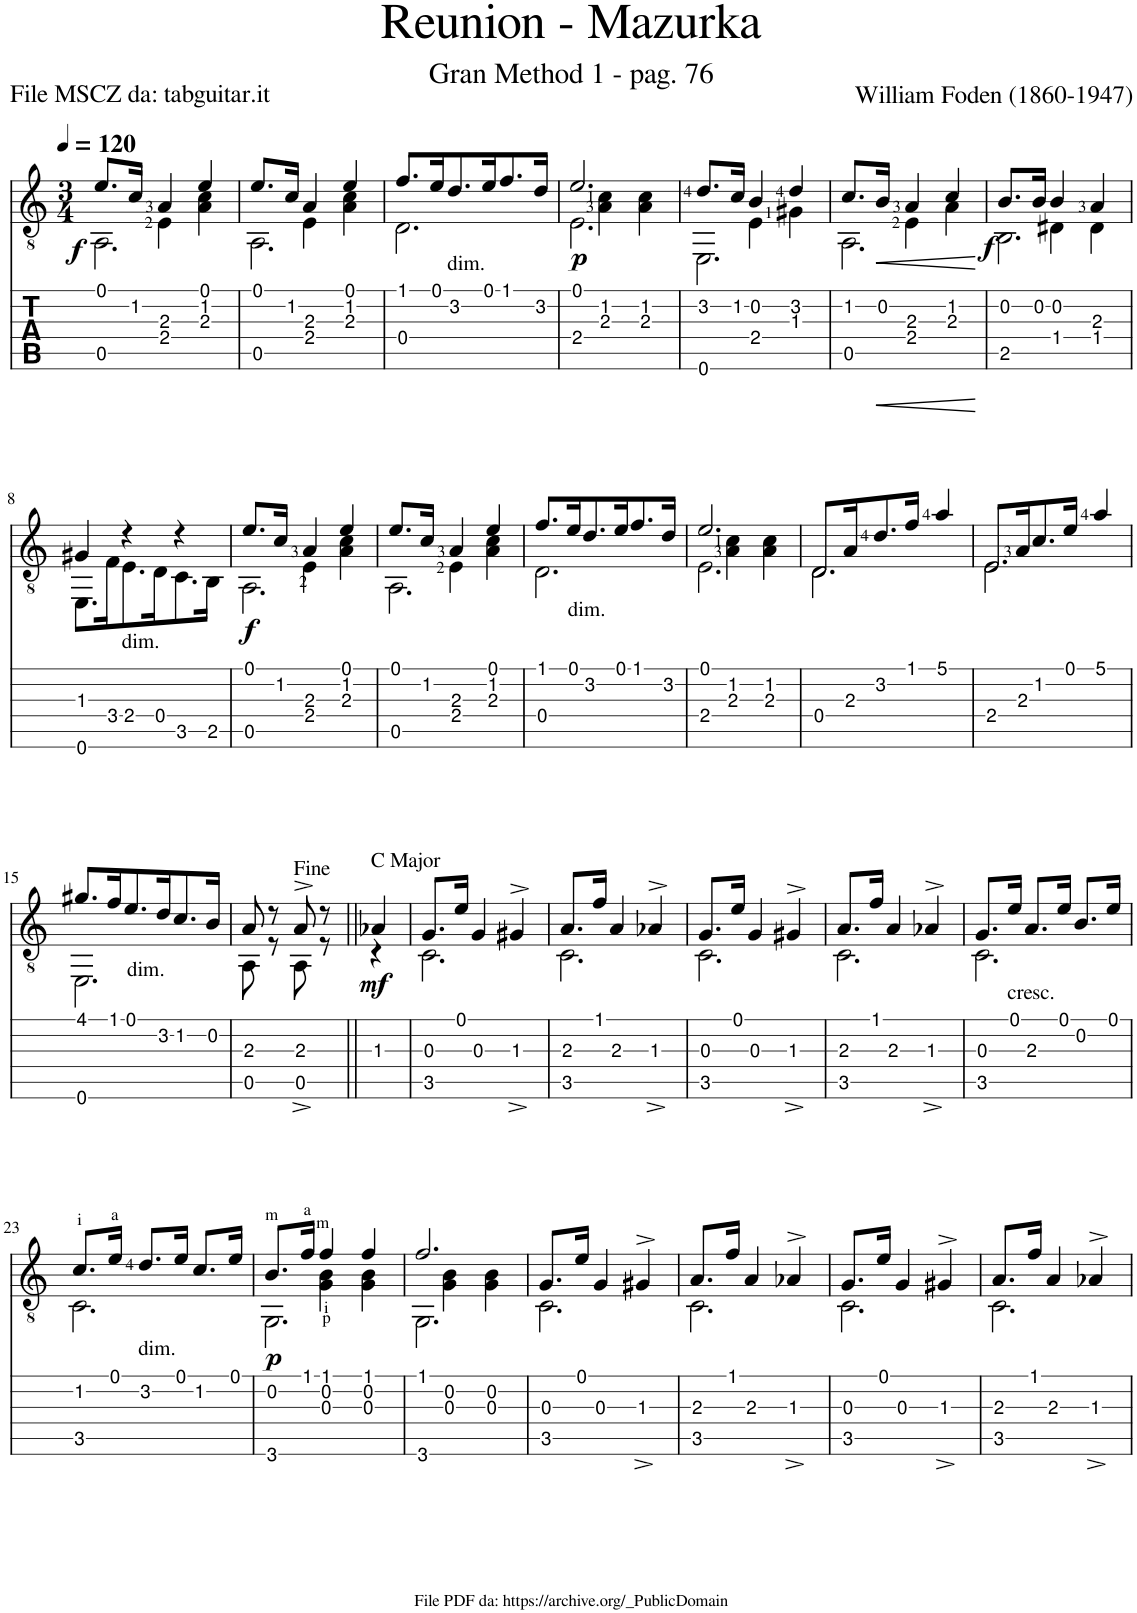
**kern	**kern	**dynam
*part1	*part1	*part1
*staff2	*staff1	*staff1/2
*I"Guitar	*	*
*I'Guit.	*	*
*stria6	*	*
*	*clefGv2	*
*k[]	*k[]	*
*M3/4	*M3/4	*
*MM120	*MM120	*
=1	=1	=1
*^	*^	*
*	*^	*	*^	*
!	!	!	!	!	!	!LO:DY:b
8.eL	4ryy	2.AA	8.e/L	4ryy	2.AA\	f
16cJk	.	.	16c/Jk	.	.	.
4A	4E	.	4A/	4E\	.	.
4e	4A 4c	.	4e/	4A\ 4c\	.	.
=2	=2	=2	=2	=2	=2	=2
8.eL	4ryy	2.AA	8.e/L	4ryy	2.AA\	.
16cJk	.	.	16c/Jk	.	.	.
4A	4E	.	4A/	4E\	.	.
4e	4A 4c	.	4e/	4A\ 4c\	.	.
*	*v	*v	*	*	*	*
*	*	*	*v	*v	*
=3	=3	=3	=3	=3
8.fL	2.D	8.f/L	2.D\	.
16eJk	.	16e/K	.	.
!LO:TX:a:t=dim.	!	!	!	!
8.dL	.	8.d/	.	.
16eJk	.	16e/K	.	.
8.fL	.	8.f/	.	.
16dJk	.	16d/Jk	.	.
=4	=4	=4	=4	=4
*	*^	*	*^	*
!	!	!	!	!	!	!LO:DY:b
2.e	4ryy	2.E	2.e/	4ryy	2.E\	p
.	4A 4c	.	.	4A\ 4c\	.	.
.	4A 4c	.	.	4A\ 4c\	.	.
=5	=5	=5	=5	=5	=5	=5
8.dL	4ryy	2.EE	8.d/L	4ryy	2.EE\	.
16cJk	.	.	16c/Jk	.	.	.
4B	4E	.	4B/	4E\	.	.
4d	4G#	.	4d/	4G#X\	.	.
=6	=6	=6	=6	=6	=6	=6
8.cL	4ryy	2.AA	8.c/L	4ryy	2.AA\	.
!	!	!	!	!	!	!LO:HP:b
16BJk	.	.	16B/Jk	.	.	<
4A	4E	.	4A/	4E\	.	.
4c	4A	.	4c/	4A\	.	.
*v	*v	*v	*	*	*	*
*	*v	*v	*v	*
.	.	[
=7	=7	=7
*^	*^	*
*	*^	*	*^	*
!	!	!	!	!	!	!LO:DY:b
8.BL	4ryy	2.BB	8.B/L	4ryy	2.BB\	f
16BJk	.	.	16B/Jk	.	.	.
4B	4D#	.	4B/	4D#X\	.	.
4A	4D#	.	4A/	4D#\	.	.
*	*v	*v	*	*	*	*
*	*	*	*v	*v	*
!!LO:LB:g=z
=8	=8	=8	=8	=8
4G#	8.EEL	4G#X/	8.EE\L	.
.	16FJk	.	16F\K	.
!LO:TX:a:t=dim.	!	!	!	!
4r	8.EL	4r	8.E\	.
.	16DJk	.	16D\K	.
4r	8.CL	4r	8.C\	.
.	16BBJk	.	16BB\Jk	.
=9	=9	=9	=9	=9
*	*^	*	*^	*
!	!	!	!	!	!	!LO:DY:b
8.eL	4ryy	2.AA	8.e/L	4ryy	2.AA\	f
16cJk	.	.	16c/Jk	.	.	.
4A	4E	.	4A/	4E\	.	.
4e	4A 4c	.	4e/	4A\ 4c\	.	.
=10	=10	=10	=10	=10	=10	=10
8.eL	4ryy	2.AA	8.e/L	4ryy	2.AA\	.
16cJk	.	.	16c/Jk	.	.	.
4A	4E	.	4A/	4E\	.	.
4e	4A 4c	.	4e/	4A\ 4c\	.	.
*	*v	*v	*	*	*	*
*	*	*	*v	*v	*
=11	=11	=11	=11	=11
8.fL	2.D	8.f/L	2.D\	.
!LO:TX:a:t=dim.	!	!	!	!
16eJk	.	16e/K	.	.
8.dL	.	8.d/	.	.
16eJk	.	16e/K	.	.
8.fL	.	8.f/	.	.
16dJk	.	16d/Jk	.	.
=12	=12	=12	=12	=12
*	*^	*	*^	*
2.e	4ryy	2.E	2.e/	4ryy	2.E\	.
.	4A 4c	.	.	4A\ 4c\	.	.
.	4A 4c	.	.	4A\ 4c\	.	.
*	*v	*v	*	*	*	*
*	*	*	*v	*v	*
=13	=13	=13	=13	=13
!	!	!LO:N:head=open	!	!
8.DL	2.D	8.D/L	2.D\	.
16AJk	.	16A/K	.	.
8.dL	.	8.d/	.	.
16fJk	.	16f/Jk	.	.
4a	.	4a/	.	.
=14	=14	=14	=14	=14
!LO:N:head=open	!	!LO:N:head=open	!	!
8.EL	2.E	8.E/L	2.E\	.
16AJk	.	16A/K	.	.
8.cL	.	8.c/	.	.
16eJk	.	16e/Jk	.	.
4a	.	4a/	.	.
!!LO:LB:g=z	!!
=15	=15	=15	=15	=15
8.g#L	2.EE	8.g#X/L	2.EE\	.
16fJk	.	16f/K	.	.
!LO:TX:a:t=dim.	!	!	!	!
8.eL	.	8.e/	.	.
16dJk	.	16d/K	.	.
8.cL	.	8.c/	.	.
16BJk	.	16B/Jk	.	.
=16	=16	=16	=16	=16
8A	8AA	8A/	8AA\	.
8r	8r	8r	8r	.
8A^	8AA	8A^/	8AA\	.
8r	8r	8r	8r	.
=17||	=17||	=17||	=17||	=17||
!	!	!LO:TX:a:t=C Major	!	!
!	!	!	!	!LO:DY:b
4A-	4r	4A-X/	4r	mf
=18	=18	=18	=18	=18
8.GL	2.C	8.G/L	2.C\	.
16eJk	.	16e/Jk	.	.
4G	.	4G/	.	.
4G#^	.	4G#X^/	.	.
=19	=19	=19	=19	=19
8.AL	2.C	8.A/L	2.C\	.
16fJk	.	16f/Jk	.	.
4A	.	4A/	.	.
4A-^	.	4A-X^/	.	.
=20	=20	=20	=20	=20
8.GL	2.C	8.G/L	2.C\	.
16eJk	.	16e/Jk	.	.
4G	.	4G/	.	.
4G#X^	.	4G#X^/	.	.
=21	=21	=21	=21	=21
8.AL	2.C	8.A/L	2.C\	.
16fJk	.	16f/Jk	.	.
4A	.	4A/	.	.
4A-X^	.	4A-X^/	.	.
=22	=22	=22	=22	=22
8.GL	2.C	8.G/L	2.C\	.
!LO:TX:a:t=cresc.	!	!	!	!
16eJk	.	16e/Jk	.	.
8.AL	.	8.A/L	.	.
16eJk	.	16e/Jk	.	.
8.BL	.	8.B/L	.	.
16eJk	.	16e/Jk	.	.
!!LO:LB:g=z	!!
=23	=23	=23	=23	=23
8.cL	2.C	8.c/L	2.C\	.
16eJk	.	16e/Jk	.	.
!LO:TX:a:t=dim.	!	!	!	!
8.dL	.	8.d/L	.	.
16eJk	.	16e/Jk	.	.
8.cL	.	8.c/L	.	.
16eJk	.	16e/Jk	.	.
=24	=24	=24	=24	=24
*	*^	*	*^	*
!	!	!	!	!	!	!LO:DY:b
8.BL	4ryy	2.GG	8.B/L	4ryy	2.GG\	p
16fJk	.	.	16f/Jk	.	.	.
4f	4G 4B	.	4f/	4G\ 4B\	.	.
4f	4G 4B	.	4f/	4G\ 4B\	.	.
=25	=25	=25	=25	=25	=25	=25
2.f	4ryy	2.GG	2.f/	4ryy	2.GG\	.
.	4G 4B	.	.	4G\ 4B\	.	.
.	4G 4B	.	.	4G\ 4B\	.	.
*	*v	*v	*	*	*	*
*	*	*	*v	*v	*
=26	=26	=26	=26	=26
8.GL	2.C	8.G/L	2.C\	.
16eJk	.	16e/Jk	.	.
4G	.	4G/	.	.
4G#X^	.	4G#X^/	.	.
=27	=27	=27	=27	=27
8.AL	2.C	8.A/L	2.C\	.
16fJk	.	16f/Jk	.	.
4A	.	4A/	.	.
4A-X^	.	4A-X^/	.	.
=28	=28	=28	=28	=28
8.GL	2.C	8.G/L	2.C\	.
16eJk	.	16e/Jk	.	.
4G	.	4G/	.	.
4G#X^	.	4G#X^/	.	.
=29	=29	=29	=29	=29
8.AL	2.C	8.A/L	2.C\	.
16fJk	.	16f/Jk	.	.
4A	.	4A/	.	.
4A-X^	.	4A-X^/	.	.
*v	*v	*	*	*
*	*v	*v	*
=	=	=
*-	*-	*-
